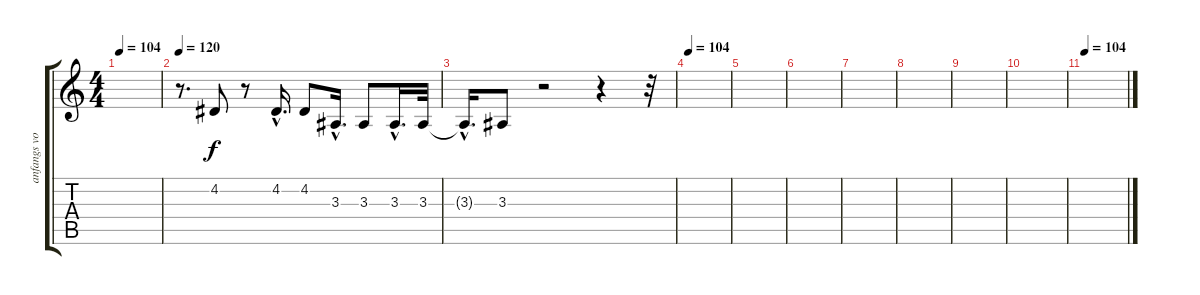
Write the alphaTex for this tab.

\track ("anfangs voice,michael stimme etc" "anfangs vo") {instrument pad7halo}
\staff {score tabs}
\tuning (E4 B3 G3 D3 A2 E2) {hide}
\ts (4 4)
\tempo 104
\clef g2
\ks c
|
\tempo 120
r.8{d} 4.2.8 r.8 4.2{hac}.16{d} 4.2.8 3.3{hac}.16{d} 3.3.8 3.3{hac}.16{d} 3.3.32 |
3.3{hac t}.16{d} 3.3.8 r.2 r.4 r.32 |
\tempo 104
|
|
|
|
|
|
|
\tempo 104
